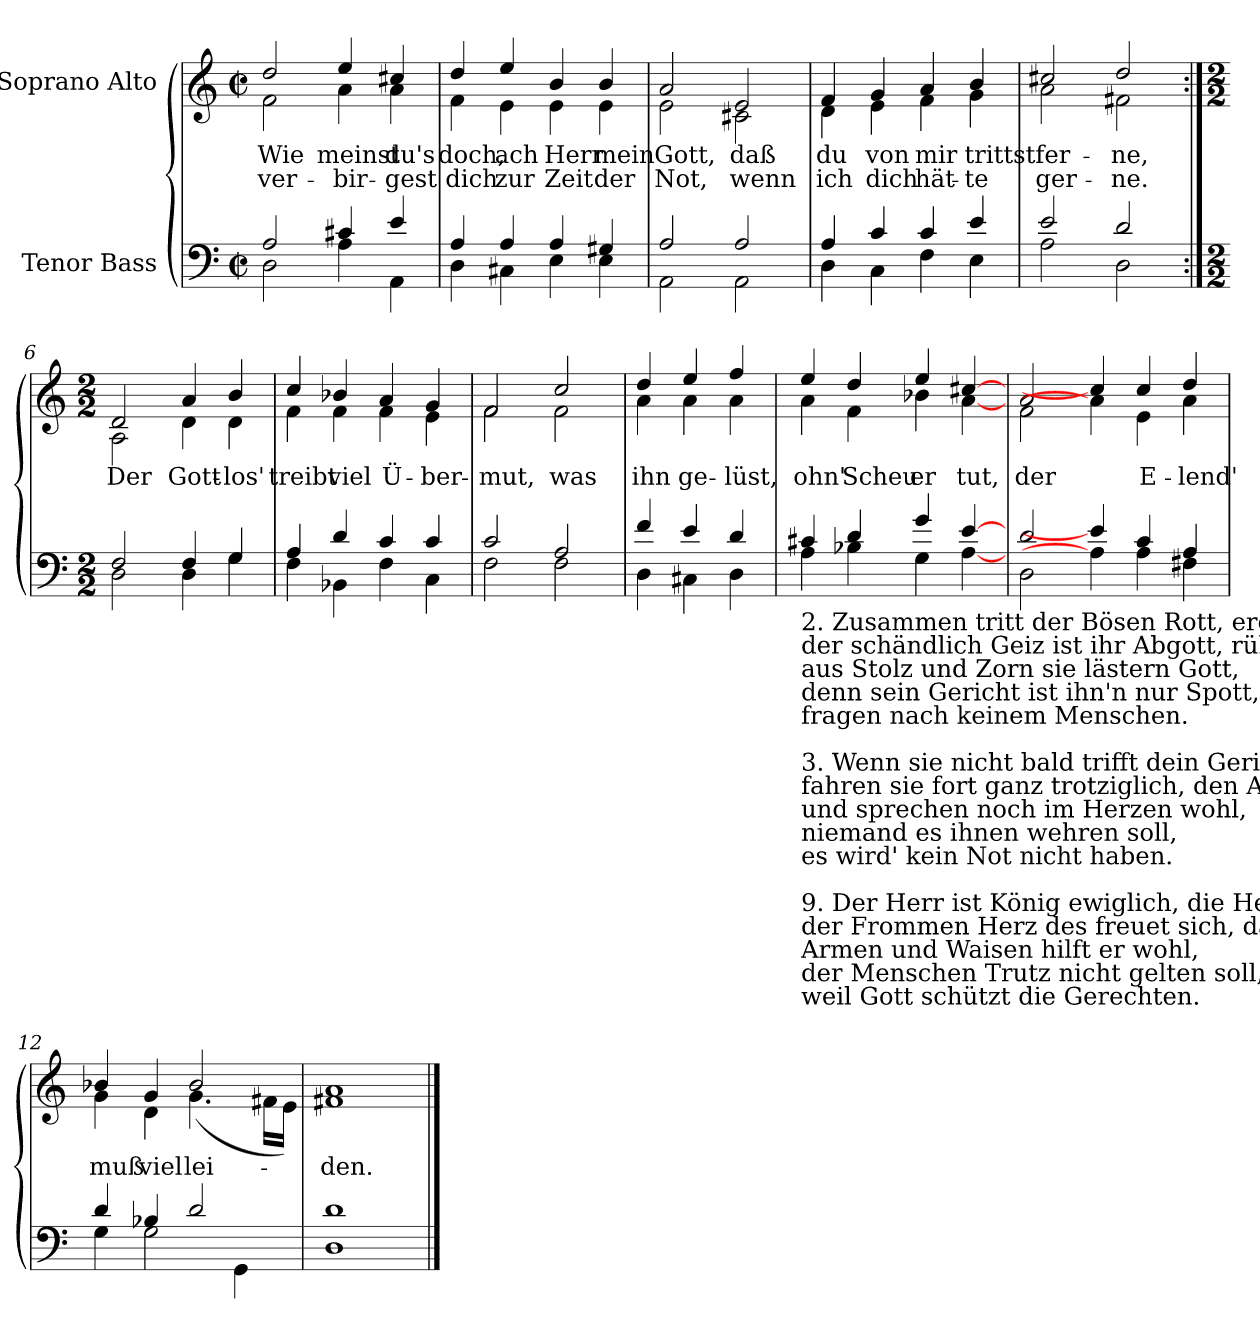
**kern	**kern	**text	**text
*part2	*part1	*part1	*part1
*staff2	*staff1	*staff1	*staff1
*I"Tenor Bass	*I"Soprano Alto	*	*
*clefF4	*clefG2	*	*
*k[]	*k[]	*	*
*C:	*C:	*	*
*M2/2	*M2/2	*	*
*met(c|)	*met(c|)	*	*
=1	=1	=1	=1
*^	*	*	*
!	!	!LO:TX:a:cj:t=Cornelius Becker\n(1561-1604)	!	!
!	!	!LO:TX:a:cj:t=Heinrich Schütz\n(1585-1672)	!	!
!	!	!LO:TX:a:cj:t=Psalm 10, SWV 106	!	!
!	!	!	!LO:LY:b	!LO:LY:b
*	*	*^	*	*
2A/	2D\	2dd/	2f\	Wie	ver-
!	!	!	!	!LO:LY:b	!LO:LY:b
4c#X/	4A\	4ee/	4a\	-meinst	bir-
!	!	!	!	!LO:LY:b	!LO:LY:b
4e/	4AA\	4cc#X/	4a\	-du's	gest
=2	=2	=2	=2	=2	=2
!	!	!	!	!LO:LY:b	!LO:LY:b
4A/	4D\	4dd/	4f\	doch,	dich
!	!	!	!	!LO:LY:b	!LO:LY:b
4A/	4C#X\	4ee/	4e\	ach	zur
!	!	!	!	!LO:LY:b	!LO:LY:b
4A/	4E\	4b/	4e\	Herr	Zeit
!	!	!	!	!LO:LY:b	!LO:LY:b
4G#X/	4E\	4b/	4e\	mein	der
=3	=3	=3	=3	=3	=3
!	!	!	!	!LO:LY:b	!LO:LY:b
2A/	2AA\	2a/	2e\	Gott,	Not,
!	!	!	!	!LO:LY:b	!LO:LY:b
2A/	2AA\	2e/	2c#X\	daß	wenn
=4	=4	=4	=4	=4	=4
!	!	!	!	!LO:LY:b	!LO:LY:b
4A/	4D\	4f/	4d\	du	ich
!	!	!	!	!LO:LY:b	!LO:LY:b
4c/	4C\	4g/	4e\	von	dich
!	!	!	!	!LO:LY:b	!LO:LY:b
4c/	4F\	4a/	4f\	mir	hät-
!	!	!	!	!LO:LY:b	!LO:LY:b
4e/	4E\	4b/	4g\	-trittst	te
=5	=5	=5	=5	=5	=5
!	!	!	!	!LO:LY:b	!LO:LY:b
2e/	2A\	2cc#X/	2a\	fer-	-ger-
!	!	!	!	!LO:LY:b	!LO:LY:b
2d/	2D\	2dd/	2f#X\	-ne,	ne.
!!LO:LB:g=z	!!
=6:|!	=6:|!	=6:|!	=6:|!	=6:|!	=6:|!
*M2/2	*	*M2/2	*	*	*
!	!	!	!	!LO:LY:b	!
2F/	2D\	2d/	2A\	Der	.
!	!	!	!	!LO:LY:b	!
4F/	4D\	4a/	4d\	Gott-	.
!	!	!	!	!LO:LY:b	!
4G/	4G\	4b/	4d\	-los'	.
=7	=7	=7	=7	=7	=7
!	!	!	!	!LO:LY:b	!
4A/	4F\	4cc/	4f\	treibt	.
!	!	!	!	!LO:LY:b	!
4d/	4BB-X\	4b-X/	4f\	viel	.
!	!	!	!	!LO:LY:b	!
4c/	4F\	4a/	4f\	Ü-	.
!	!	!	!	!LO:LY:b	!
4c/	4C\	4g/	4e\	-ber-	.
=8	=8	=8	=8	=8	=8
!	!	!	!	!LO:LY:b	!
2c/	2F\	2f/	2f\	-mut,	.
!	!	!	!	!LO:LY:b	!
2A/	2F\	2cc/	2f\	was	.
=9	=9	=9	=9	=9	=9
!	!	!	!	!LO:LY:b	!
4f/	4D\	4dd/	4a\	ihn	.
!	!	!	!	!LO:LY:b	!
4e/	4C#X\	4ee/	4a\	ge-	.
!	!	!	!	!LO:LY:b	!
4d/	4D\	4ff/	4a\	-lüst,	.
!!LO:LB:g=z	!!
=10	=10	=10	=10	=10	=10
!LO:TX:b:t=2. Zusammen tritt der Bösen Rott, erdenken Bubenstücke,\nder schändlich Geiz ist ihr Abgott, rühmen sich böser Tücke,\naus Stolz und Zorn sie lästern Gott,\ndenn sein Gericht ist ihn'n nur Spott,\nfragen nach keinem Menschen.\n\n3. Wenn sie nicht bald trifft dein Gericht in ihren bösen Tücken,\nfahren sie fort ganz trotziglich, den Armen zu erdrücken,\nund sprechen noch im Herzen wohl,\nniemand es ihnen wehren soll,\nes wird' kein Not nicht haben.\n\n9. Der Herr ist König ewiglich, die Heiden sind verstöret,\nder Frommen Herz des freuet sich, daß Gott ihr Seufzen höret.\nArmen und Waisen hilft er wohl,\nder Menschen Trutz nicht gelten soll,\nweil Gott schützt die Gerechten.	!	!	!	!	!
!	!	!	!	!LO:LY:b	!
4c#X/	4A\	4ee/	4a\	ohn'	.
!	!	!	!	!LO:LY:b	!
4d/	4B-X\	4dd/	4f\	Scheu	.
!	!	!	!	!LO:LY:b	!
4g/	4G\	4ee/	4b-X\	er	.
!	!	!	!	!LO:LY:b	!
[4e/	[4A\	[4cc#X/	[4a\	tut,	.
=11	=11	=11	=11	=11	=11
!	!	!	!	!LO:LY:b	!
2d/	2D\	2a/	2f\	der	.
4e/]	4A\]	4cc#/]	4a\]	.	.
!	!	!	!	!LO:LY:b	!
4c/	4A\	4cc/	4e\	E-	.
!	!	!	!	!LO:LY:b	!
4A/	4F#X\	4dd/	4a\	-lend'	.
=12	=12	=12	=12	=12	=12
!	!	!	!	!LO:LY:b	!
4d/	4G\	4b-X/	4g\	muß	.
!	!	!	!	!LO:LY:b	!
4B-X/	2G\	4g/	4d\	viel	.
!	!	!	!	!LO:LY:b	!
2d/	.	2b-/	(<4.g\	lei-	.
.	4GG\	.	.	.	.
.	.	.	16f#X\LL	.	.
.	.	.	16e\JJ)	.	.
=13	=13	=13	=13	=13	=13
!	!	!	!	!LO:LY:b	!
1d/	1D\	1a/	1f#X\	den.	.
*v	*v	*	*	*	*
*	*v	*v	*	*
==	==	==	==
*-	*-	*-	*-
